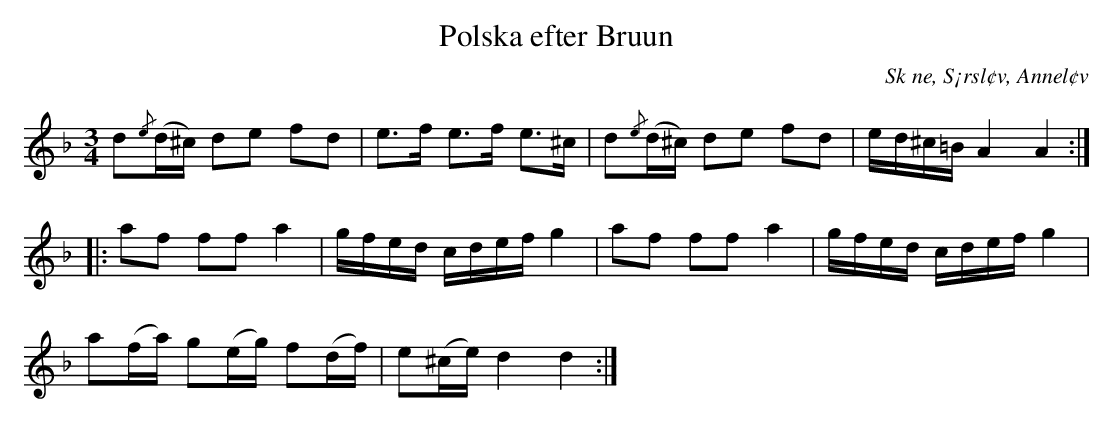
X:1
T:Polska efter Bruun
O:Sk ne, S¡rsl¢v, Annel¢v
M:3/4
L:1/16
K:Dm
d2{/e}(d^c) d2e2 f2d2 | e2>f2 e2>f2 e2>^c2 | d2{/e}(d^c) d2e2 f2d2 | ed^c=B A4 A4 ::
a2f2 f2f2 a4 | gfed cdef g4 | a2f2 f2f2 a4 | gfed cdef g4 |
a2(fa) g2(eg) f2(df) | e2(^ce) d4 d4 :|
